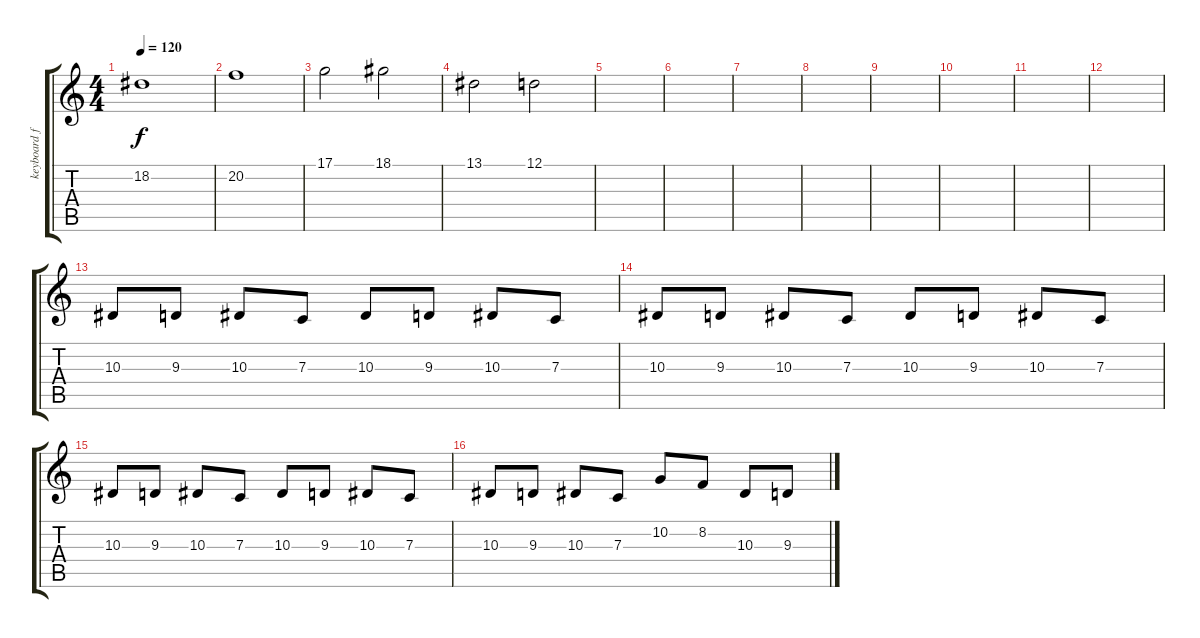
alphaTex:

\track ("keyboard fills" "keyboard f") {instrument stringensemble1}
\staff {score tabs}
\tuning (D4 A3 F3 C3 G2 D2) {hide}
\ts (4 4)
\tempo 120
\clef g2
\ks c
18.2.1{dy f} |
20.2.1 |
17.1.2 18.1.2 |
13.1.2 12.1.2 |
|
|
|
|
|
|
|
|
10.3.8 9.3.8 10.3.8 7.3.8 10.3.8 9.3.8 10.3.8 7.3.8 |
10.3.8 9.3.8 10.3.8 7.3.8 10.3.8 9.3.8 10.3.8 7.3.8 |
10.3.8 9.3.8 10.3.8 7.3.8 10.3.8 9.3.8 10.3.8 7.3.8 |
10.3.8 9.3.8 10.3.8 7.3.8 10.2.8 8.2.8 10.3.8 9.3.8
